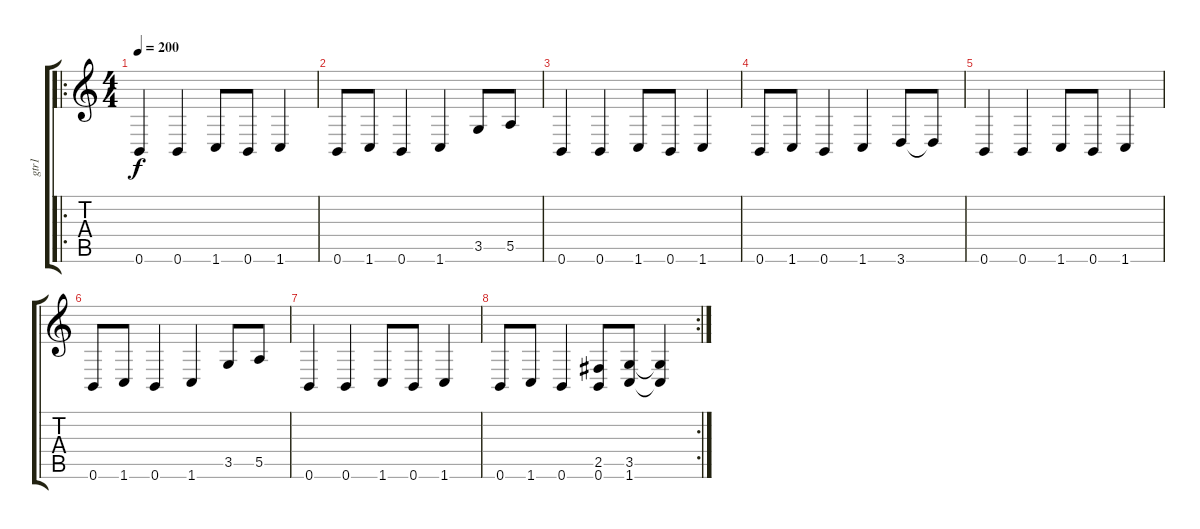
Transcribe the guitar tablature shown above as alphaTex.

\track ("gtr1" "gtr1") {instrument overdrivenguitar}
\staff {score tabs}
\tuning (B3 Gb3 D3 A2 E2 B1) {hide}
\ro
\ts (4 4)
\tempo 200
\clef g2
\ks c
0.6.4{dy f instrument overdrivenguitar} 0.6.4 1.6.8 0.6.8 1.6.4 |
0.6.8 1.6.8 0.6.4 1.6.4 3.5.8 5.5.8 |
0.6.4 0.6.4 1.6.8 0.6.8 1.6.4 |
0.6.8 1.6.8 0.6.4 1.6.4 3.6.8 3.6{t}.8 |
0.6.4 0.6.4 1.6.8 0.6.8 1.6.4 |
0.6.8 1.6.8 0.6.4 1.6.4 3.5.8 5.5.8 |
0.6.4 0.6.4 1.6.8 0.6.8 1.6.4 |
\rc 2
0.6.8 1.6.8 0.6.4 (2.5 0.6).8 (3.5 1.6).8 (3.5{t} 1.6{t}).4
